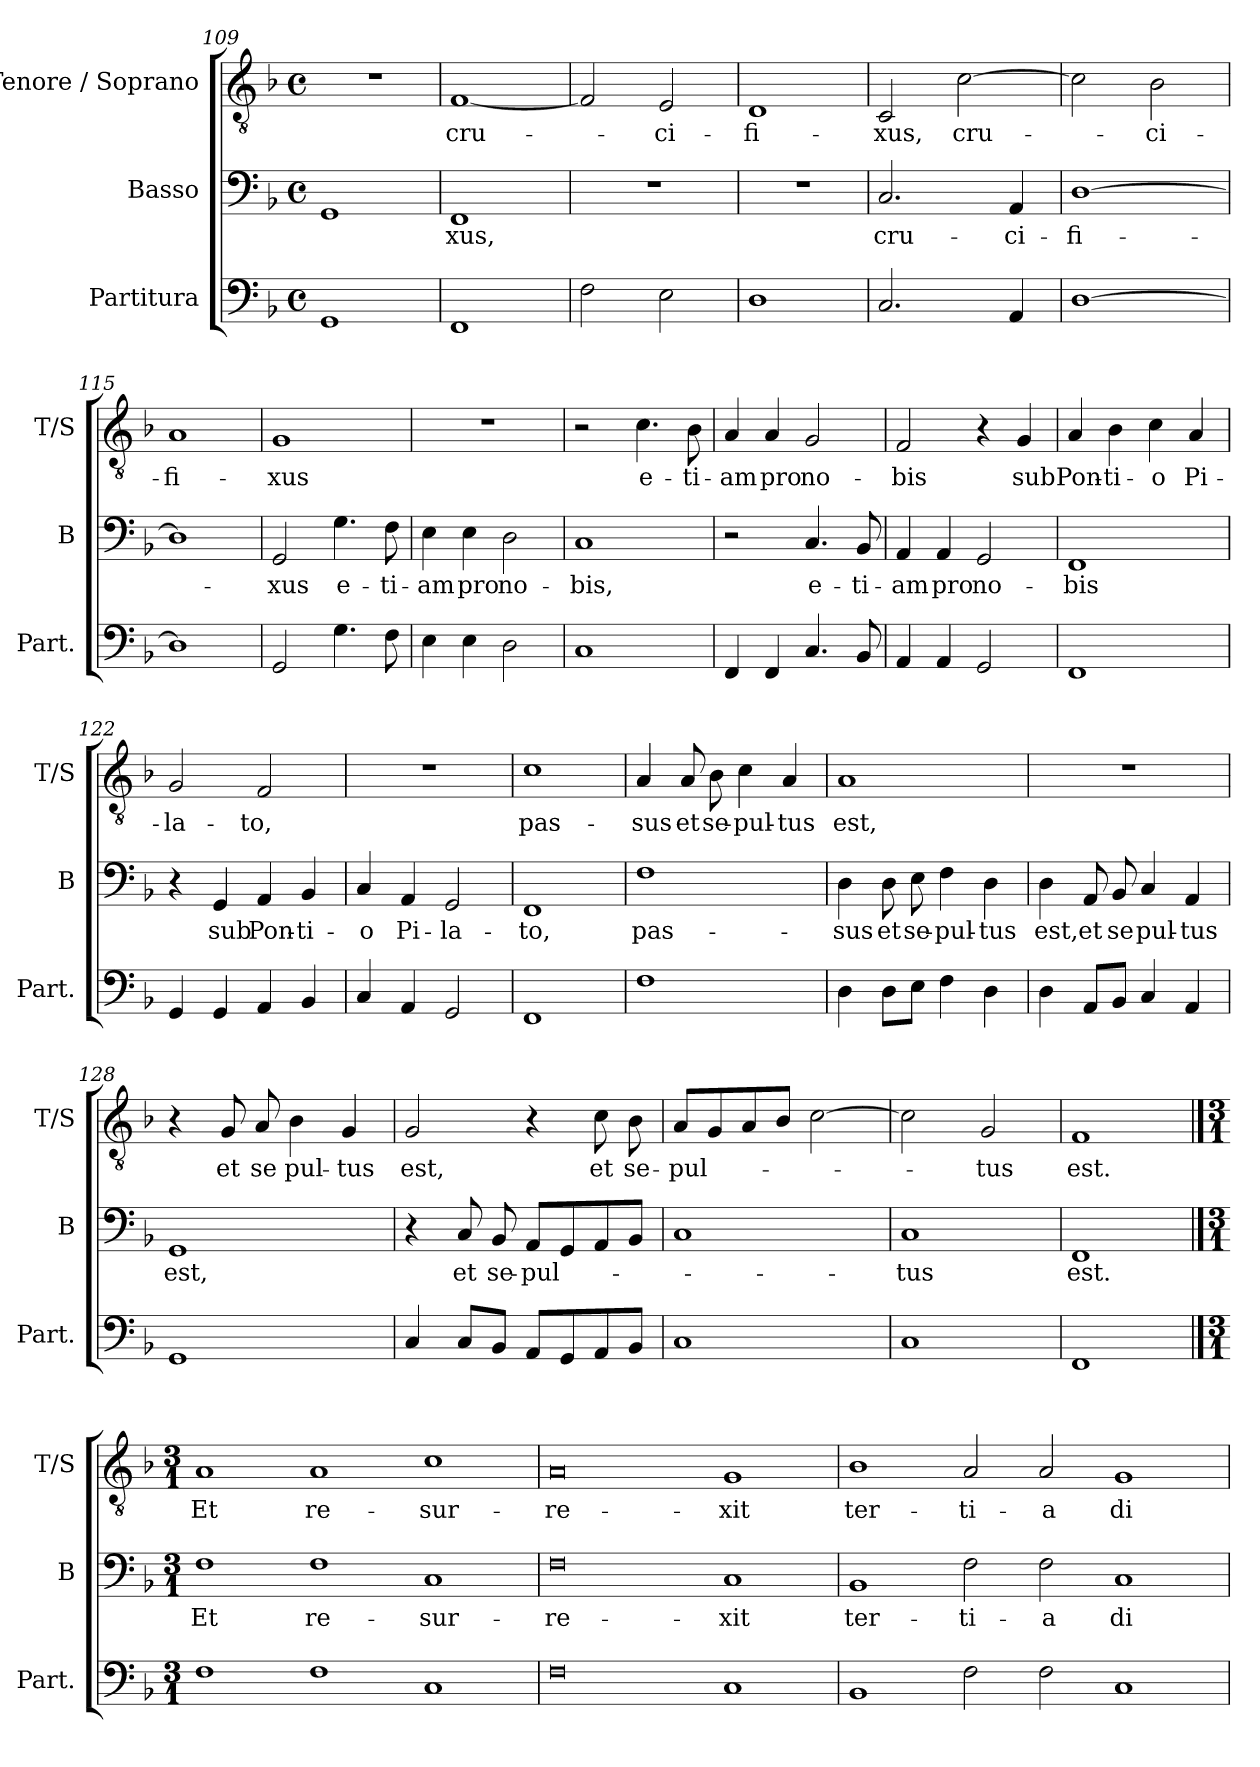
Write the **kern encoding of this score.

**kern	**kern	**text	**kern	**text
*part3	*part2	*part2	*part1	*part1
*staff3	*staff2	*staff2	*staff1	*staff1
*I"Partitura	*I"Basso	*	*I"Tenore / Soprano	*
*I'Part.	*I'B	*	*I'T/S	*
*clefF4	*clefF4	*	*clefGv2	*
*k[b-]	*k[b-]	*	*k[b-]	*
*F:	*F:	*	*F:	*
*M4/4	*M4/4	*	*M4/4	*
*met(c)	*met(c)	*	*met(c)	*
=109	=109	=109	=109	=109
1GG	1GG	.	1r	.
=110	=110	=110	=110	=110
1FF	1FF	-xus,	[1F	cru-
=111	=111	=111	=111	=111
2F\	1r	.	2F/]	.
2E\	.	.	2E/	-ci-
=112	=112	=112	=112	=112
1D	1r	.	1D	-fi-
=113	=113	=113	=113	=113
2.C/	2.C/	cru-	2C/	-xus,
.	.	.	[2c\	cru-
4AA/	4AA/	-ci-	.	.
=114	=114	=114	=114	=114
[1D	[1D	-fi-	2c\]	.
.	.	.	2B-\	-ci-
=115	=115	=115	=115	=115
1D]	1D]	.	1A	-fi-
=116	=116	=116	=116	=116
2GG/	2GG/	-xus	1G	-xus
4.G\	4.G\	e-	.	.
8F\	8F\	-ti-	.	.
=117	=117	=117	=117	=117
4E\	4E\	-am	1r	.
4E\	4E\	pro	.	.
2D\	2D\	no-	.	.
=118	=118	=118	=118	=118
1C	1C	-bis,	2r	.
.	.	.	4.c\	e-
.	.	.	8B-\	-ti-
=119	=119	=119	=119	=119
4FF/	2r	.	4A/	-am
4FF/	.	.	4A/	pro
4.C/	4.C/	e-	2G/	no-
8BB-/	8BB-/	-ti-	.	.
=120	=120	=120	=120	=120
4AA>/	4AA/	-am	2F/	-bis
4AA>/	4AA/	pro	.	.
2GG/	2GG/	no-	4r	.
.	.	.	4G/	sub
=121	=121	=121	=121	=121
1FF	1FF	-bis	4A/	Pon-
.	.	.	4B-\	-ti-
.	.	.	4c\	-o
.	.	.	4A/	Pi-
=122	=122	=122	=122	=122
4GG/	4r	.	2G/	-la-
4GG/	4GG/	sub	.	.
4AA>/	4AA/	Pon-	2F/	-to,
4BB-/	4BB-/	-ti-	.	.
=123	=123	=123	=123	=123
4C/	4C/	-o	1r	.
4AA/	4AA/	Pi-	.	.
2GG/	2GG/	-la-	.	.
=124	=124	=124	=124	=124
1FF	1FF	-to,	1c	pas-
=125	=125	=125	=125	=125
1F	1F	pas-	4A/	-sus
.	.	.	8A/	et
.	.	.	8B-\	se-
.	.	.	4c\	-pul-
.	.	.	4A/	-tus
=126	=126	=126	=126	=126
4D\	4D\	-sus	1A	est,
8D\L	8D\	et	.	.
8E\J	8E\	se-	.	.
4F\	4F\	-pul-	.	.
4D\	4D\	-tus	.	.
=127	=127	=127	=127	=127
4D\	4D\	est,	1r	.
8AA/L	8AA/	et	.	.
8BB-/J	8BB-/	se	.	.
4C/	4C/	pul-	.	.
4AA/	4AA/	-tus	.	.
=128	=128	=128	=128	=128
1GG	1GG	est,	4r	.
.	.	.	8G/	et
.	.	.	8A/	se
.	.	.	4B-\	pul-
.	.	.	4G/	-tus
=129	=129	=129	=129	=129
4C/	4r	.	2G/	est,
8C/L	8C/	et	.	.
8BB-/J	8BB-/	se-	.	.
8AA/L	8AA/L	-pul-	4r	.
8GG/	8GG/	.	.	.
8AA/	8AA/	.	8c\	et
8BB-/J	8BB-/J	.	8B-\	se-
=130	=130	=130	=130	=130
1C	1C	.	8A/L	-pul-
.	.	.	8G/	.
.	.	.	8A/	.
.	.	.	8B-/J	.
.	.	.	[2c\	.
=131	=131	=131	=131	=131
1C	1C	-tus	2c\]	.
.	.	.	2G/	-tus
=132	=132	=132	=132	=132
1FF	1FF	est.	1F	est.
==133	==133	==133	==133	==133
*M3/1	*M3/1	*	*M3/1	*
*	*	*	*MM544	*
1F	1F	Et	1A	Et
1F	1F	re-	1A	re-
1C	1C	-sur-	1c	-sur-
=134	=134	=134	=134	=134
0F	0F	-re-	0A	-re-
1C	1C	-xit	1G	-xit
=135	=135	=135	=135	=135
1BB-	1BB-	ter-	1B-	ter-
2F\	2F\	-ti-	2A/	-ti-
2F\	2F\	-a	2A/	-a
1C	1C	di-	1G	di-
=	=	=	=	=
*-	*-	*-	*-	*-
